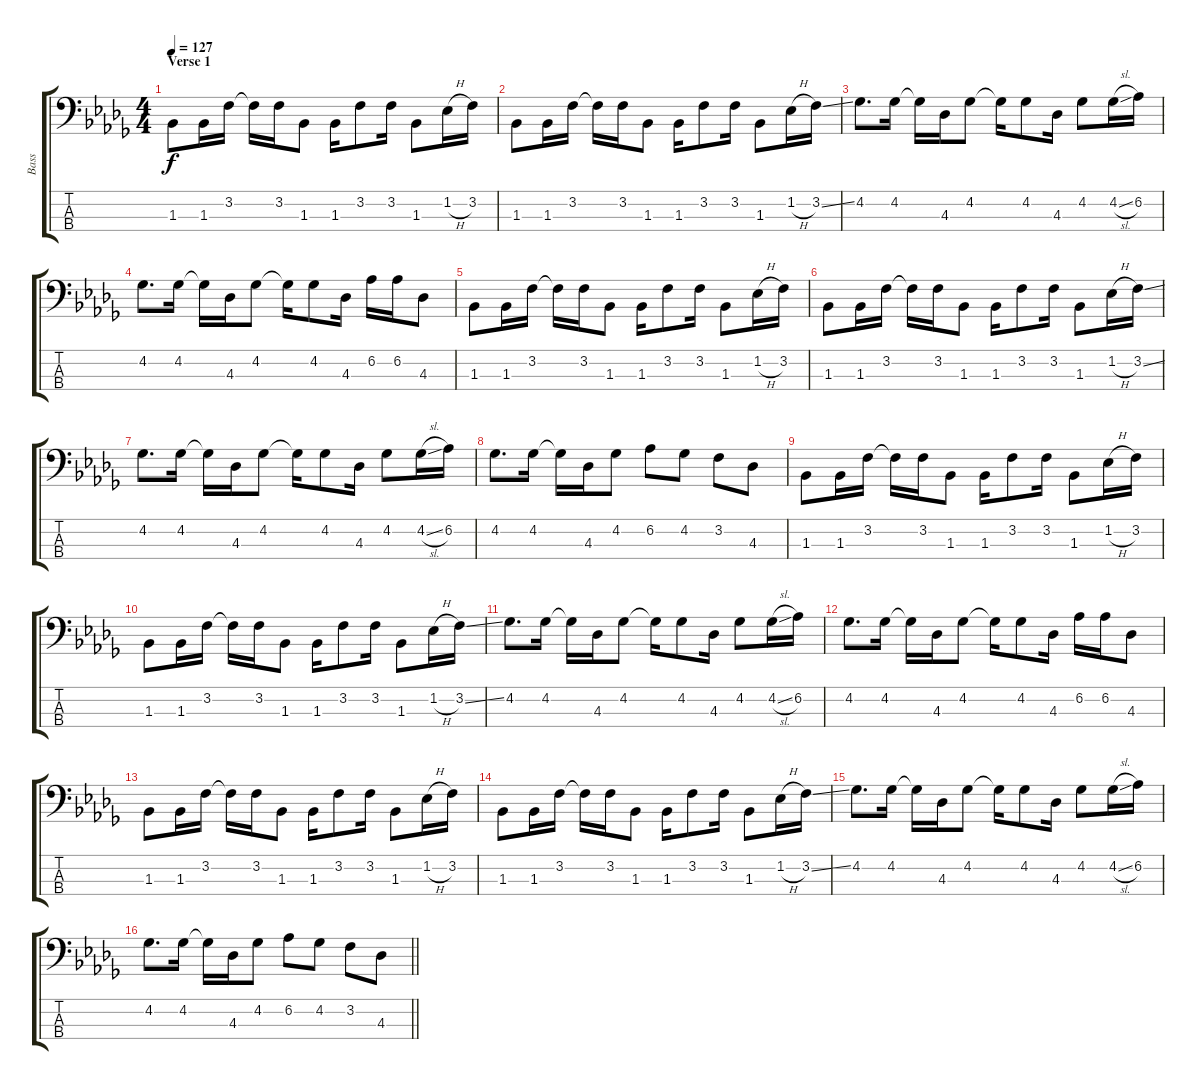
\track ("Bass" "Bass") {instrument electricbassfinger}
\staff {score tabs}
\tuning (G2 D2 A1 E1) {hide}
\ts (4 4)
\section ("" "Verse 1")
\tempo 127
\clef f4
\ks bbminor
1.3.8{dy f} 1.3.16 3.2.16 3.2{t}.16 3.2.16 1.3.8 1.3.16 3.2.8 3.2.16 1.3.8 1.2{h}.16 3.2.16 |
1.3.8 1.3.16 3.2.16 3.2{t}.16 3.2.16 1.3.8 1.3.16 3.2.8 3.2.16 1.3.8 1.2{h}.16 3.2{ss}.16 |
4.2.8{d} 4.2.16 4.2{t}.16 4.3.16 4.2.8 4.2{t}.16 4.2.8 4.3.16 4.2.8 4.2{sl}.16 6.2.16 |
4.2.8{d} 4.2.16 4.2{t}.16 4.3.16 4.2.8 4.2{t}.16 4.2.8 4.3.16 6.2.16 6.2.16 4.3.8 |
1.3.8 1.3.16 3.2.16 3.2{t}.16 3.2.16 1.3.8 1.3.16 3.2.8 3.2.16 1.3.8 1.2{h}.16 3.2.16 |
1.3.8 1.3.16 3.2.16 3.2{t}.16 3.2.16 1.3.8 1.3.16 3.2.8 3.2.16 1.3.8 1.2{h}.16 3.2{ss}.16 |
4.2.8{d} 4.2.16 4.2{t}.16 4.3.16 4.2.8 4.2{t}.16 4.2.8 4.3.16 4.2.8 4.2{sl}.16 6.2.16 |
4.2.8{d} 4.2.16 4.2{t}.16 4.3.16 4.2.8 6.2.8 4.2.8 3.2.8 4.3.8 |
1.3.8 1.3.16 3.2.16 3.2{t}.16 3.2.16 1.3.8 1.3.16 3.2.8 3.2.16 1.3.8 1.2{h}.16 3.2.16 |
1.3.8 1.3.16 3.2.16 3.2{t}.16 3.2.16 1.3.8 1.3.16 3.2.8 3.2.16 1.3.8 1.2{h}.16 3.2{ss}.16 |
4.2.8{d} 4.2.16 4.2{t}.16 4.3.16 4.2.8 4.2{t}.16 4.2.8 4.3.16 4.2.8 4.2{sl}.16 6.2.16 |
4.2.8{d} 4.2.16 4.2{t}.16 4.3.16 4.2.8 4.2{t}.16 4.2.8 4.3.16 6.2.16 6.2.16 4.3.8 |
1.3.8 1.3.16 3.2.16 3.2{t}.16 3.2.16 1.3.8 1.3.16 3.2.8 3.2.16 1.3.8 1.2{h}.16 3.2.16 |
1.3.8 1.3.16 3.2.16 3.2{t}.16 3.2.16 1.3.8 1.3.16 3.2.8 3.2.16 1.3.8 1.2{h}.16 3.2{ss}.16 |
4.2.8{d} 4.2.16 4.2{t}.16 4.3.16 4.2.8 4.2{t}.16 4.2.8 4.3.16 4.2.8 4.2{sl}.16 6.2.16 |
\barLineRight lightlight
4.2.8{d} 4.2.16 4.2{t}.16 4.3.16 4.2.8 6.2.8 4.2.8 3.2.8 4.3.8
